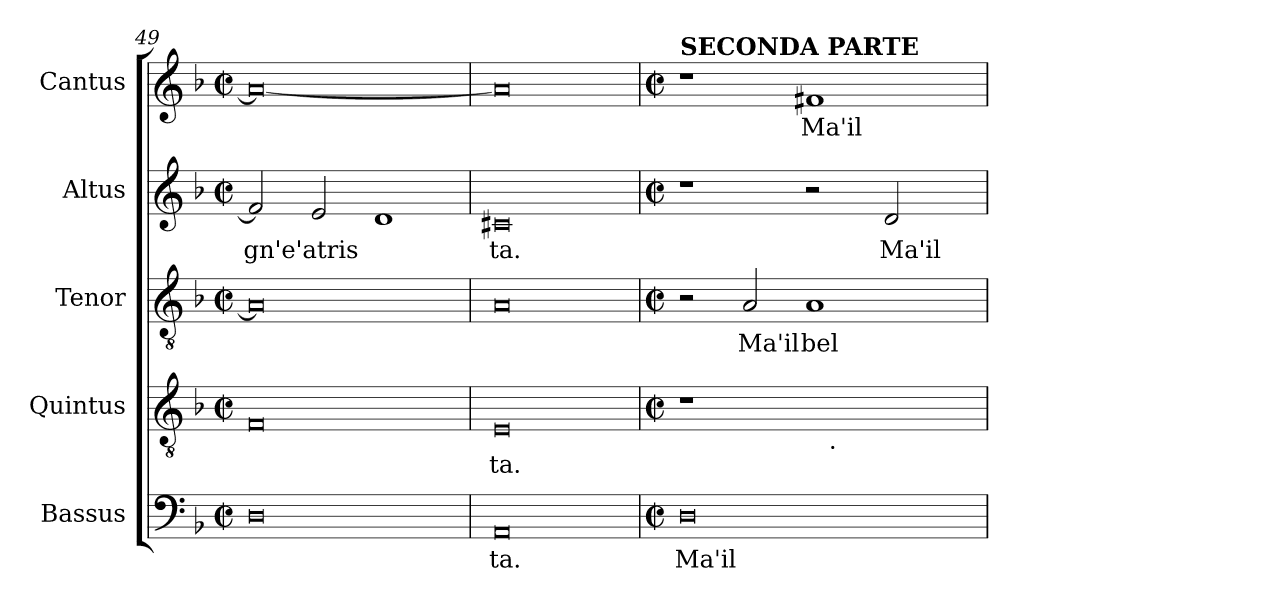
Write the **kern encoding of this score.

**kern	**text	**kern	**text	**kern	**text	**kern	**text	**kern	**text
*part5	*part5	*part4	*part4	*part3	*part3	*part2	*part2	*part1	*part1
*staff5	*staff5	*staff4	*staff4	*staff3	*staff3	*staff2	*staff2	*staff1	*staff1
*I"Bassus	*	*I"Quintus	*	*I"Tenor	*	*I"Altus	*	*I"Cantus	*
*clefF4	*	*clefGv2	*	*clefGv2	*	*clefG2	*	*clefG2	*
*k[b-]	*	*k[b-]	*	*k[b-]	*	*k[b-]	*	*k[b-]	*
*F:	*	*F:	*	*F:	*	*F:	*	*F:	*
*M2/2	*	*M2/2	*	*M2/2	*	*M2/2	*	*M2/2	*
*met(c|)	*	*met(c|)	*	*met(c|)	*	*met(c|)	*	*met(c|)	*
=49	=49	=49	=49	=49	=49	=49	=49	=49	=49
!	!LO:LY:b:cj	!	!LO:LY:b	!	!LO:LY:b:cj	!	!LO:LY:b	!	!LO:LY:b:cj
0D	.	0F	--	0A]	.	2f/]	gn'e'atris	0a_<	.
!	!	!	!	!	!	!	!LO:LY:b	!	!
.	.	.	.	.	.	2e/	.	.	.
!	!	!	!	!	!	!	!LO:LY:b	!	!
.	.	.	.	.	.	1d	.	.	.
=50	=50	=50	=50	=50	=50	=50	=50	=50	=50
!	!LO:LY:b:cj	!	!LO:LY:b	!	!LO:LY:b:cj	!	!LO:LY:b	!	!LO:LY:b:cj
0AA	ta.	0E	-ta.	0A	.	0c#X	ta.	0a]	.
!!LO:PB:g=z
=51!	=51!	=51!	=51!	=51!	=51!	=51!	=51!	=51!	=51!
*M2/2	*	*M2/2	*	*M2/2	*	*M2/2	*	*M2/2	*
*met(c|)	*	*met(c|)	*	*met(c|)	*	*met(c|)	*	*met(c|)	*
!	!	!	!	!	!	!	!	!LO:TX:a:B:t=SECONDA PARTE	!
!	!LO:LY:b:cj	!	!	!	!	!	!	!	!
0D	Ma'il	1r	.	2r	.	1r	.	1r	.
!	!	!	!	!	!LO:LY:b:cj	!	!	!	!
.	.	.	.	2A/	Ma'il	.	.	.	.
!	!	!	!	!	!LO:LY:b:cj	!	!	!	!LO:LY:b:cj
.	.	16.ryy	.	1A	bel	2r	.	1f#X	Ma'il
!	!	!LO:TX:b:t=.	!	!	!	!	!	!	!
.	.	2ryy	.	.	.	.	.	.	.
!	!	!	!	!	!	!	!LO:LY:b	!	!
.	.	.	.	.	.	2d/	Ma'il	.	.
.	.	4ryy	.	.	.	.	.	.	.
.	.	8ryy	.	.	.	.	.	.	.
.	.	32ryy	.	.	.	.	.	.	.
=	=	=	=	=	=	=	=	=	=
*-	*-	*-	*-	*-	*-	*-	*-	*-	*-
